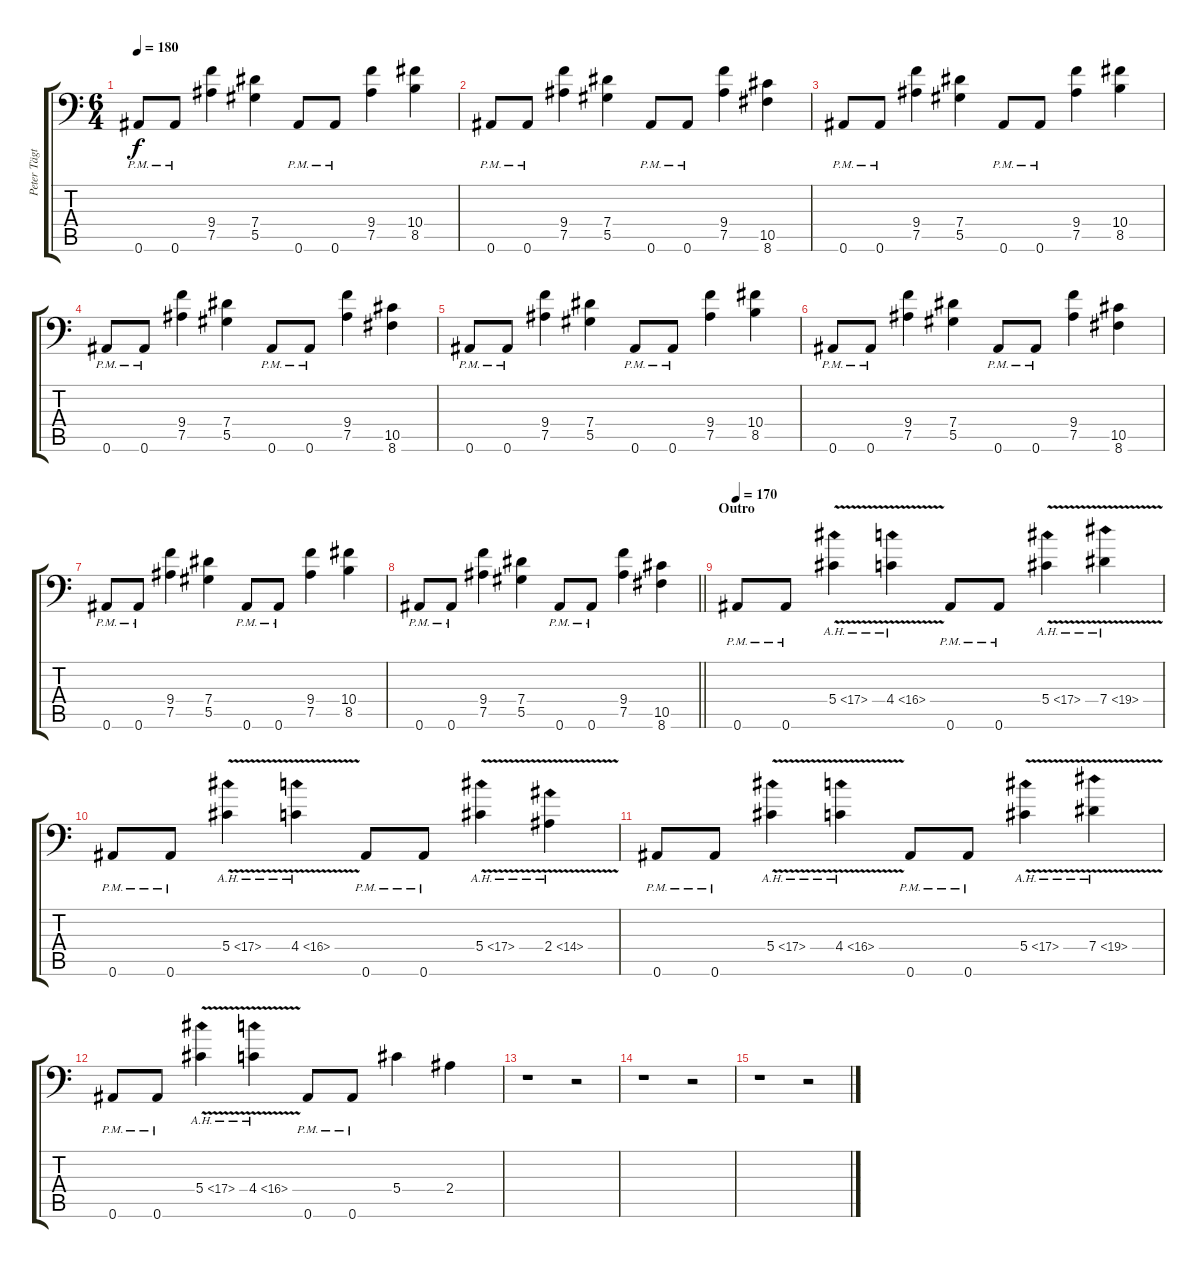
\track ("Peter Tägtgren " "Peter Tägt") {instrument distortionguitar}
\staff {score tabs}
\tuning (Bb3 F3 Db3 Ab2 Eb2 Bb1) {hide}
\ts (6 4)
\tempo 180
\clef f4
\ks c
0.6{pm}.8{dy f} 0.6{pm}.8 (9.4 7.5).4 (7.4 5.5).4 0.6{pm}.8 0.6{pm}.8 (9.4 7.5).4 (10.4 8.5).4 |
0.6{pm}.8 0.6{pm}.8 (9.4 7.5).4 (7.4 5.5).4 0.6{pm}.8 0.6{pm}.8 (9.4 7.5).4 (10.5 8.6).4 |
0.6{pm}.8 0.6{pm}.8 (9.4 7.5).4 (7.4 5.5).4 0.6{pm}.8 0.6{pm}.8 (9.4 7.5).4 (10.4 8.5).4 |
0.6{pm}.8 0.6{pm}.8 (9.4 7.5).4 (7.4 5.5).4 0.6{pm}.8 0.6{pm}.8 (9.4 7.5).4 (10.5 8.6).4 |
0.6{pm}.8 0.6{pm}.8 (9.4 7.5).4 (7.4 5.5).4 0.6{pm}.8 0.6{pm}.8 (9.4 7.5).4 (10.4 8.5).4 |
0.6{pm}.8 0.6{pm}.8 (9.4 7.5).4 (7.4 5.5).4 0.6{pm}.8 0.6{pm}.8 (9.4 7.5).4 (10.5 8.6).4 |
0.6{pm}.8 0.6{pm}.8 (9.4 7.5).4 (7.4 5.5).4 0.6{pm}.8 0.6{pm}.8 (9.4 7.5).4 (10.4 8.5).4 |
\barLineRight lightlight
0.6{pm}.8 0.6{pm}.8 (9.4 7.5).4 (7.4 5.5).4 0.6{pm}.8 0.6{pm}.8 (9.4 7.5).4 (10.5 8.6).4 |
\section ("" "Outro")
\tempo 170
0.6{pm}.8 0.6{pm}.8 5.4{ah 12 v}.4 4.4{ah 12 v}.4 0.6{pm}.8 0.6{pm}.8 5.4{ah 12 v}.4 7.4{ah 12 v}.4 |
0.6{pm}.8 0.6{pm}.8 5.4{ah 12 v}.4 4.4{ah 12 v}.4 0.6{pm}.8 0.6{pm}.8 5.4{ah 12 v}.4 2.4{ah 12 v}.4 |
0.6{pm}.8 0.6{pm}.8 5.4{ah 12 v}.4 4.4{ah 12 v}.4 0.6{pm}.8 0.6{pm}.8 5.4{ah 12 v}.4 7.4{ah 12 v}.4 |
0.6{pm}.8 0.6{pm}.8 5.4{ah 12 v}.4 4.4{ah 12 v}.4 0.6{pm}.8 0.6{pm}.8 5.4.4 2.4.4 |
r.1 r.2 |
r.1 r.2 |
r.1 r.2
